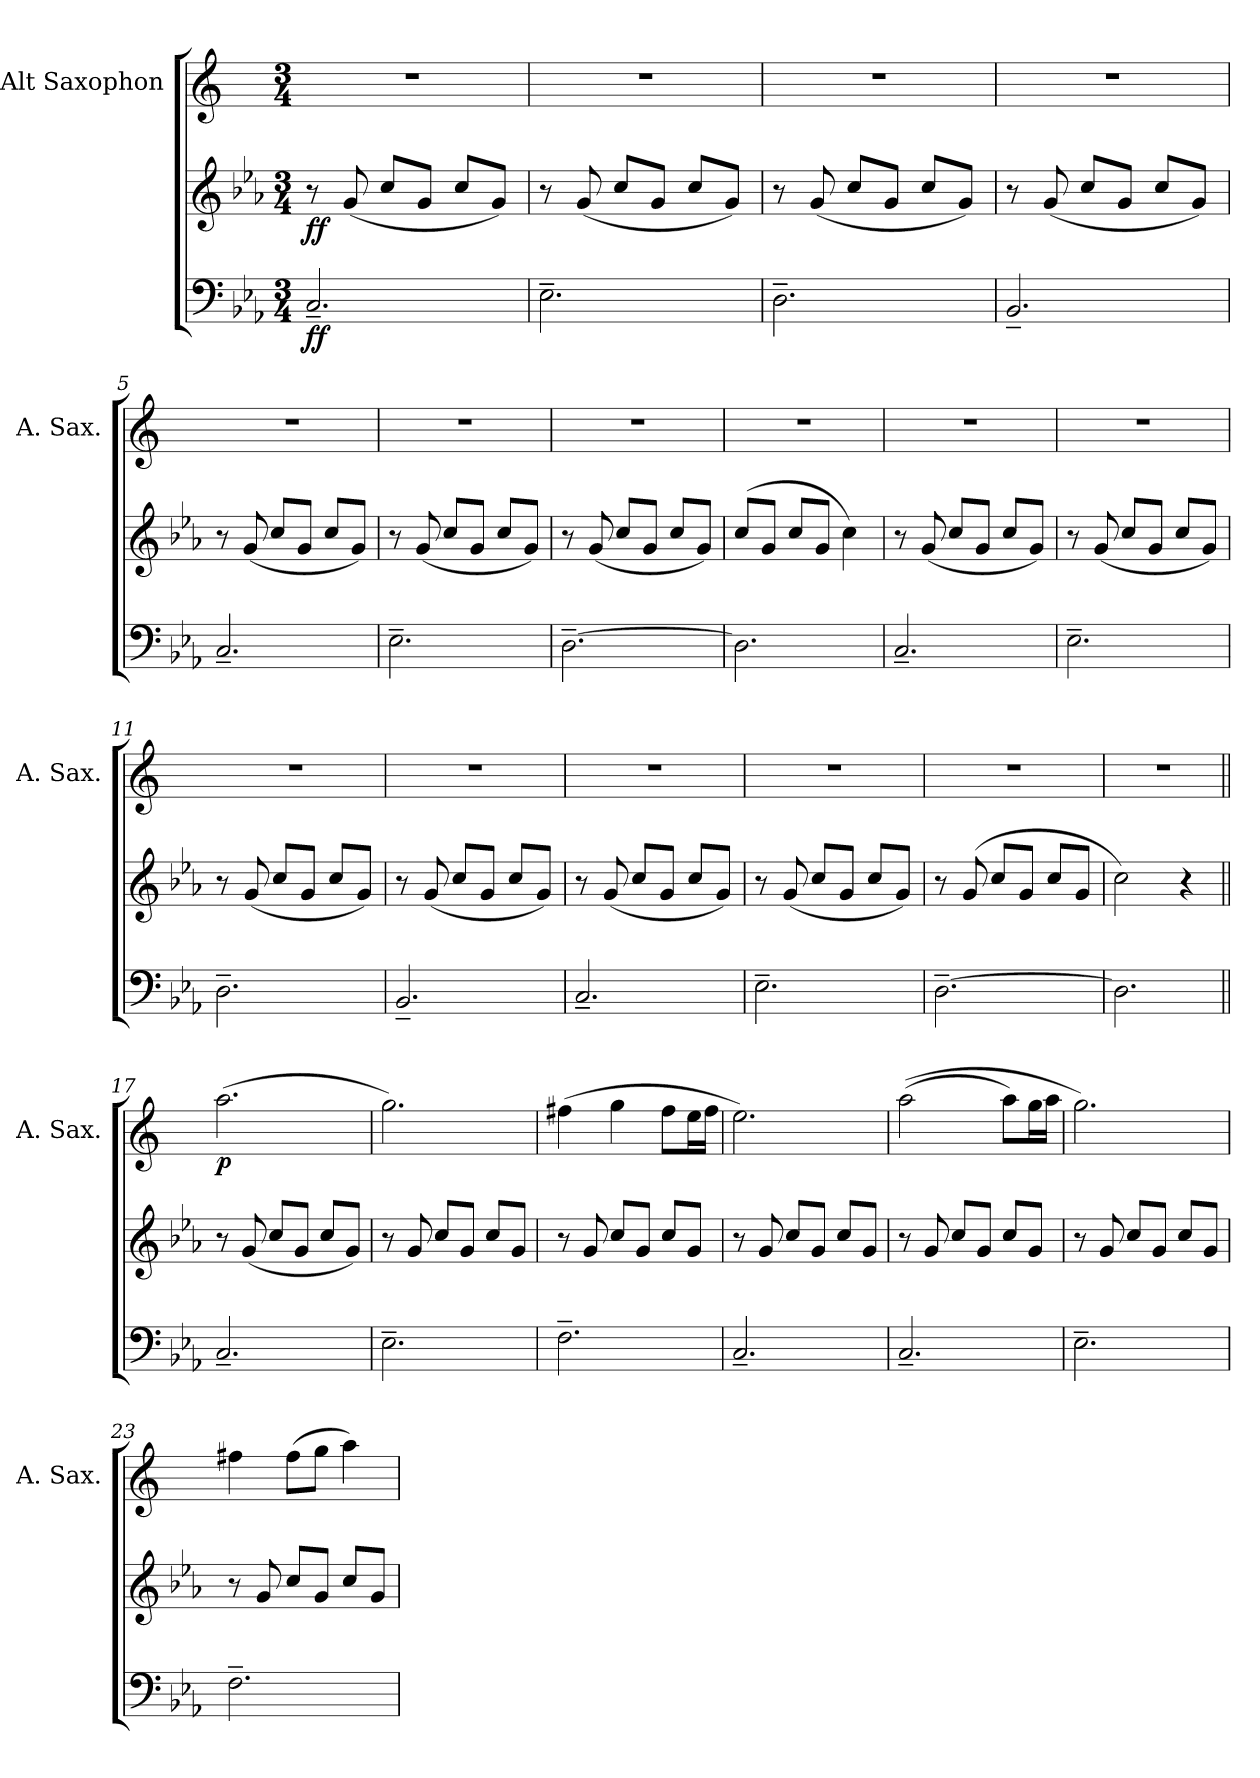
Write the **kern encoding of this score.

**kern	**dynam	**kern	**dynam	**kern	**dynam
*part3	*part3	*part2	*part2	*part1	*part1
*staff3	*staff3	*staff2	*staff2	*staff1	*staff1
*	*	*	*	*I"Alt Saxophon	*
*	*	*	*	*I'A. Sax.	*
*clefF4	*	*clefG2	*	*clefG2	*
*	*	*	*	*ITrd5c9	*
*k[b-e-a-]	*	*k[b-e-a-]	*	*k[b-e-a-]	*
*M3/4	*	*M3/4	*	*M3/4	*
*MM120	*	*MM120	*	*MM120	*
=1	=1	=1	=1	=1	=1
!	!LO:DY:b	!	!LO:DY:b	!	!
2.C~/	ff	8r	ff	2.r	.
.	.	(8g/	.	.	.
.	.	8cc/L	.	.	.
.	.	8g/J	.	.	.
.	.	8cc/L	.	.	.
.	.	8g/J)	.	.	.
=2	=2	=2	=2	=2	=2
2.E-~\	.	8r	.	2.r	.
.	.	(8g/	.	.	.
.	.	8cc/L	.	.	.
.	.	8g/J	.	.	.
.	.	8cc/L	.	.	.
.	.	8g/J)	.	.	.
=3	=3	=3	=3	=3	=3
2.D~\	.	8r	.	2.r	.
.	.	(8g/	.	.	.
.	.	8cc/L	.	.	.
.	.	8g/J	.	.	.
.	.	8cc/L	.	.	.
.	.	8g/J)	.	.	.
=4	=4	=4	=4	=4	=4
2.BB-~/	.	8r	.	2.r	.
.	.	(8g/	.	.	.
.	.	8cc/L	.	.	.
.	.	8g/J	.	.	.
.	.	8cc/L	.	.	.
.	.	8g/J)	.	.	.
=5	=5	=5	=5	=5	=5
2.C~/	.	8r	.	2.r	.
.	.	(8g/	.	.	.
.	.	8cc/L	.	.	.
.	.	8g/J	.	.	.
.	.	8cc/L	.	.	.
.	.	8g/J)	.	.	.
=6	=6	=6	=6	=6	=6
2.E-~\	.	8r	.	2.r	.
.	.	(8g/	.	.	.
.	.	8cc/L	.	.	.
.	.	8g/J	.	.	.
.	.	8cc/L	.	.	.
.	.	8g/J)	.	.	.
=7	=7	=7	=7	=7	=7
[2.D~\	.	8r	.	2.r	.
.	.	(8g/	.	.	.
.	.	8cc/L	.	.	.
.	.	8g/J	.	.	.
.	.	8cc/L	.	.	.
.	.	8g/J)	.	.	.
!!LO:LB:g=z
=8	=8	=8	=8	=8	=8
2.D\]	.	(>8cc/L	.	2.r	.
.	.	8g/J	.	.	.
.	.	8cc/L	.	.	.
.	.	8g/J	.	.	.
.	.	4cc\)	.	.	.
=9	=9	=9	=9	=9	=9
2.C~/	.	8r	.	2.r	.
.	.	(8g/	.	.	.
.	.	8cc/L	.	.	.
.	.	8g/J	.	.	.
.	.	8cc/L	.	.	.
.	.	8g/J)	.	.	.
=10	=10	=10	=10	=10	=10
2.E-~\	.	8r	.	2.r	.
.	.	(8g/	.	.	.
.	.	8cc/L	.	.	.
.	.	8g/J	.	.	.
.	.	8cc/L	.	.	.
.	.	8g/J)	.	.	.
=11	=11	=11	=11	=11	=11
2.D~\	.	8r	.	2.r	.
.	.	(8g/	.	.	.
.	.	8cc/L	.	.	.
.	.	8g/J	.	.	.
.	.	8cc/L	.	.	.
.	.	8g/J)	.	.	.
=12	=12	=12	=12	=12	=12
2.BB-~/	.	8r	.	2.r	.
.	.	(8g/	.	.	.
.	.	8cc/L	.	.	.
.	.	8g/J	.	.	.
.	.	8cc/L	.	.	.
.	.	8g/J)	.	.	.
=13	=13	=13	=13	=13	=13
2.C~/	.	8r	.	2.r	.
.	.	(8g/	.	.	.
.	.	8cc/L	.	.	.
.	.	8g/J	.	.	.
.	.	8cc/L	.	.	.
.	.	8g/J)	.	.	.
=14	=14	=14	=14	=14	=14
2.E-~\	.	8r	.	2.r	.
.	.	(8g/	.	.	.
.	.	8cc/L	.	.	.
.	.	8g/J	.	.	.
.	.	8cc/L	.	.	.
.	.	8g/J)	.	.	.
!!LO:LB:g=z
=15	=15	=15	=15	=15	=15
[2.D~\	.	8r	.	2.r	.
.	.	(>8g/	.	.	.
.	.	8cc/L	.	.	.
.	.	8g/J	.	.	.
.	.	8cc/L	.	.	.
.	.	8g/J	.	.	.
=16	=16	=16	=16	=16	=16
2.D\]	.	2cc\)	.	2.r	.
.	.	4r	.	.	.
=17||	=17||	=17||	=17||	=17||	=17||
!	!	!	!	!	!LO:DY:b
2.C~/	.	8r	.	(>2.cc\	p
.	.	(8g/	.	.	.
.	.	8cc/L	.	.	.
.	.	8g/J	.	.	.
.	.	8cc/L	.	.	.
.	.	8g/J)	.	.	.
=18	=18	=18	=18	=18	=18
2.E-~\	.	8r	.	2.b-\)	.
.	.	8g/	.	.	.
.	.	8cc/L	.	.	.
.	.	8g/J	.	.	.
.	.	8cc/L	.	.	.
.	.	8g/J	.	.	.
=19	=19	=19	=19	=19	=19
2.F~\	.	8r	.	(>4an\	.
.	.	8g/	.	.	.
.	.	8cc/L	.	4b-\	.
.	.	8g/J	.	.	.
.	.	8cc/L	.	8a\L	.
.	.	8g/J	.	16g\L	.
.	.	.	.	16a\JJ	.
=20	=20	=20	=20	=20	=20
2.C~/	.	8r	.	2.g\)	.
.	.	8g/	.	.	.
.	.	8cc/L	.	.	.
.	.	8g/J	.	.	.
.	.	8cc/L	.	.	.
.	.	8g/J	.	.	.
=21	=21	=21	=21	=21	=21
2.C~/	.	8r	.	(>(>2cc\	.
.	.	8g/	.	.	.
.	.	8cc/L	.	.	.
.	.	8g/J	.	.	.
.	.	8cc/L	.	8cc\L)	.
.	.	8g/J	.	16b-\L	.
.	.	.	.	16cc\JJ	.
=22	=22	=22	=22	=22	=22
2.E-~\	.	8r	.	2.b-\)	.
.	.	8g/	.	.	.
.	.	8cc/L	.	.	.
.	.	8g/J	.	.	.
.	.	8cc/L	.	.	.
.	.	8g/J	.	.	.
!!LO:PB:g=z
=23	=23	=23	=23	=23	=23
2.F~\	.	8r	.	4an\	.
.	.	8g/	.	.	.
.	.	8cc/L	.	(>8a\L	.
.	.	8g/J	.	8b-\J	.
.	.	8cc/L	.	4cc\)	.
.	.	8g/J	.	.	.
=	=	=	=	=	=
*-	*-	*-	*-	*-	*-
